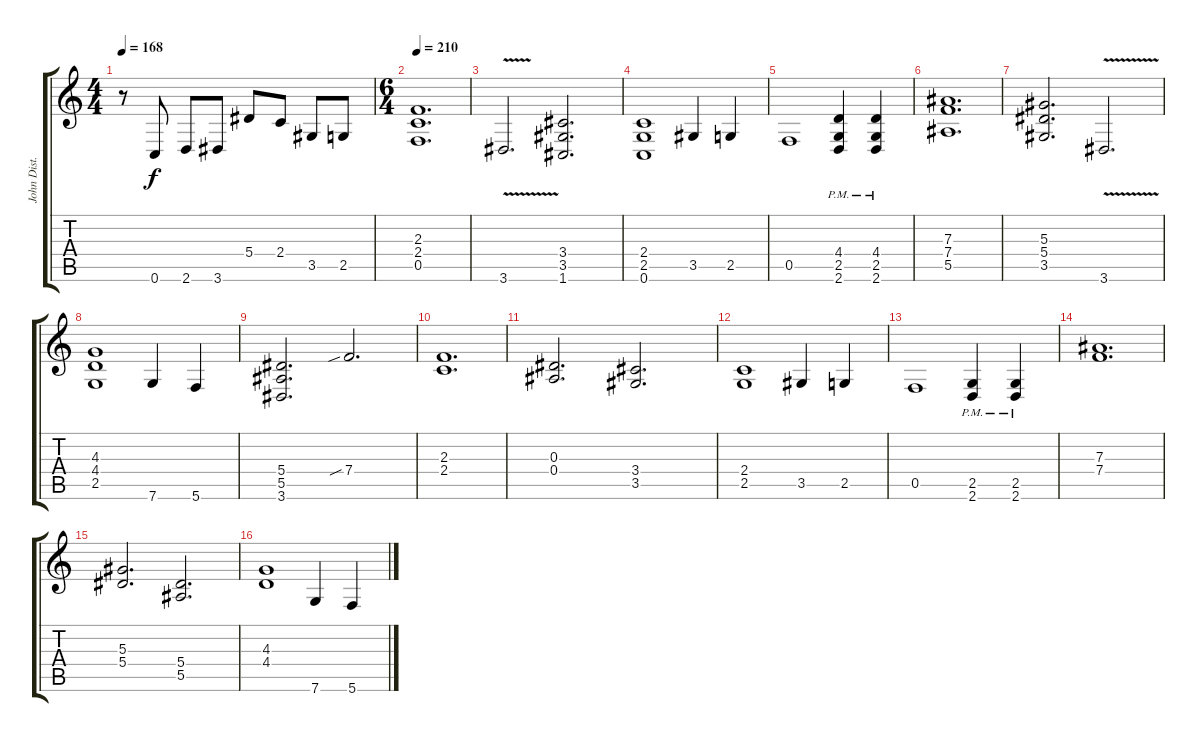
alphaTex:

\track ("John Dist." "John Dist.") {instrument distortionguitar}
\staff {score tabs}
\tuning (C4 G3 Eb3 Bb2 F2 C2) {hide}
\ts (4 4)
\tempo 168
\clef g2
\ks c
r.8{dy f} 0.6.8 2.6.8 3.6.8 5.4.8 2.4.8 3.5.8 2.5.8 |
\ts (6 4)
\tempo 210
(2.3 2.4 0.5).1{d} |
3.6{v}.2{d} (3.4 3.5 1.6).2{d} |
(2.4 2.5 0.6).1 3.5.4 2.5.4 |
0.5.1 (4.4{pm} 2.5{pm} 2.6{pm}).4 (4.4{pm} 2.5{pm} 2.6{pm}).4 |
(7.3 7.4 5.5).1{d} |
(5.3 5.4 3.5).2{d} 3.6{v}.2{d} |
(4.3 4.4 2.5).1 7.6.4 5.6.4 |
(5.4 5.5 3.6).2{d} 7.4{sib}.2{d} |
(2.3 2.4).1{d} |
(0.3 0.4).2{d} (3.4 3.5).2{d} |
(2.4 2.5).1 3.5.4 2.5.4 |
0.5.1 (2.5{pm} 2.6{pm}).4 (2.5{pm} 2.6{pm}).4 |
(7.3 7.4).1{d} |
(5.3 5.4).2{d} (5.4 5.5).2{d} |
(4.3 4.4).1 7.6.4 5.6.4
